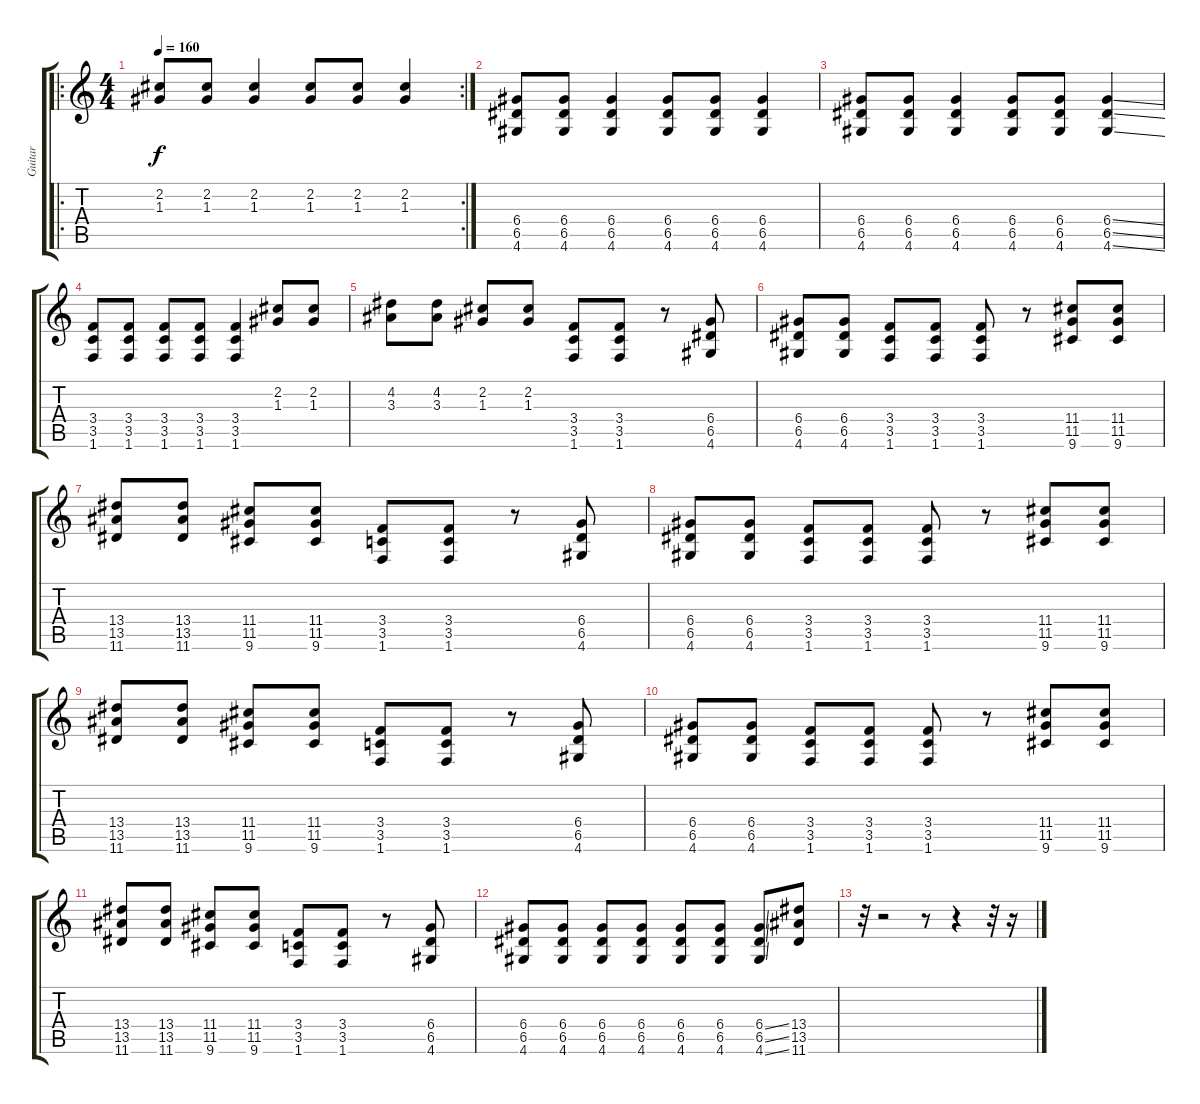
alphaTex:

\track ("Guitar" "Guitar") {instrument overdrivenguitar}
\staff {score tabs}
\tuning (E4 B3 G3 D3 A2 E2) {hide}
\ro
\rc 2
\ts (4 4)
\tempo 160
\clef g2
\ks c
(2.2 1.3).8{dy f} (2.2 1.3).8 (2.2 1.3).4 (2.2 1.3).8 (2.2 1.3).8 (2.2 1.3).4 |
(6.4 6.5 4.6).8 (6.4 6.5 4.6).8 (6.4 6.5 4.6).4 (6.4 6.5 4.6).8 (6.4 6.5 4.6).8 (6.4 6.5 4.6).4 |
(6.4 6.5 4.6).8 (6.4 6.5 4.6).8 (6.4 6.5 4.6).4 (6.4 6.5 4.6).8 (6.4 6.5 4.6).8 (6.4{ss} 6.5{ss} 4.6{ss}).4 |
(3.4 3.5 1.6).8 (3.4 3.5 1.6).8 (3.4 3.5 1.6).8 (3.4 3.5 1.6).8 (3.4 3.5 1.6).4 (2.2 1.3).8 (2.2 1.3).8 |
(4.2 3.3).8 (4.2 3.3).8 (2.2 1.3).8 (2.2 1.3).8 (3.4 3.5 1.6).8 (3.4 3.5 1.6).8 r.8 (6.4 6.5 4.6).8 |
(6.4 6.5 4.6).8 (6.4 6.5 4.6).8 (3.4 3.5 1.6).8 (3.4 3.5 1.6).8 (3.4 3.5 1.6).8 r.8 (11.4 11.5 9.6).8 (11.4 11.5 9.6).8 |
(13.4 13.5 11.6).8 (13.4 13.5 11.6).8 (11.4 11.5 9.6).8 (11.4 11.5 9.6).8 (3.4 3.5 1.6).8 (3.4 3.5 1.6).8 r.8 (6.4 6.5 4.6).8 |
(6.4 6.5 4.6).8 (6.4 6.5 4.6).8 (3.4 3.5 1.6).8 (3.4 3.5 1.6).8 (3.4 3.5 1.6).8 r.8 (11.4 11.5 9.6).8 (11.4 11.5 9.6).8 |
(13.4 13.5 11.6).8 (13.4 13.5 11.6).8 (11.4 11.5 9.6).8 (11.4 11.5 9.6).8 (3.4 3.5 1.6).8 (3.4 3.5 1.6).8 r.8 (6.4 6.5 4.6).8 |
(6.4 6.5 4.6).8 (6.4 6.5 4.6).8 (3.4 3.5 1.6).8 (3.4 3.5 1.6).8 (3.4 3.5 1.6).8 r.8 (11.4 11.5 9.6).8 (11.4 11.5 9.6).8 |
(13.4 13.5 11.6).8 (13.4 13.5 11.6).8 (11.4 11.5 9.6).8 (11.4 11.5 9.6).8 (3.4 3.5 1.6).8 (3.4 3.5 1.6).8 r.8 (6.4 6.5 4.6).8 |
(6.4 6.5 4.6).8 (6.4 6.5 4.6).8 (6.4 6.5 4.6).8 (6.4 6.5 4.6).8 (6.4 6.5 4.6).8 (6.4 6.5 4.6).8 (6.4{ss} 6.5{ss} 4.6{ss}).8 (13.4 13.5 11.6).8 |
r.32 r.2 r.8 r.4 r.32 r.16
